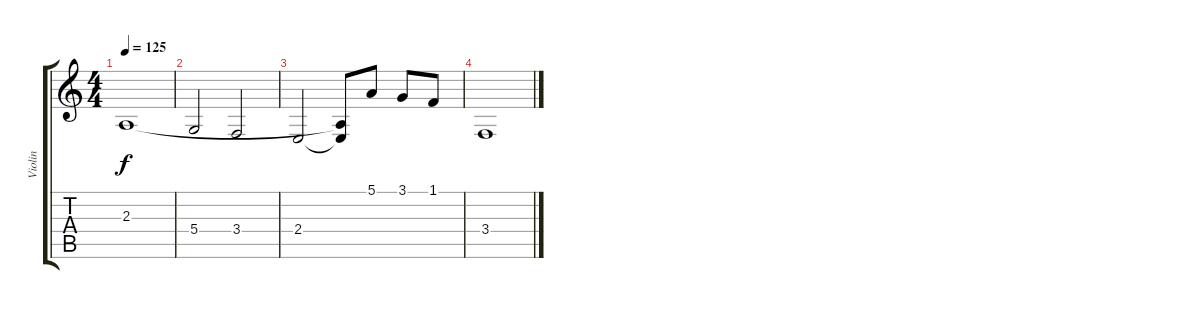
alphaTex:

\track ("Violin" "Violin") {instrument violin}
\staff {score tabs}
\tuning (E4 B3 G3 D3 A2 E2) {hide}
\ts (4 4)
\tempo 125
\clef g2
\ks c
2.3.1{dy f} |
5.4.2 3.4.2 |
2.4.2 (2.3{t} 2.4{t}).8 5.1.8 3.1.8 1.1.8 |
3.4.1
